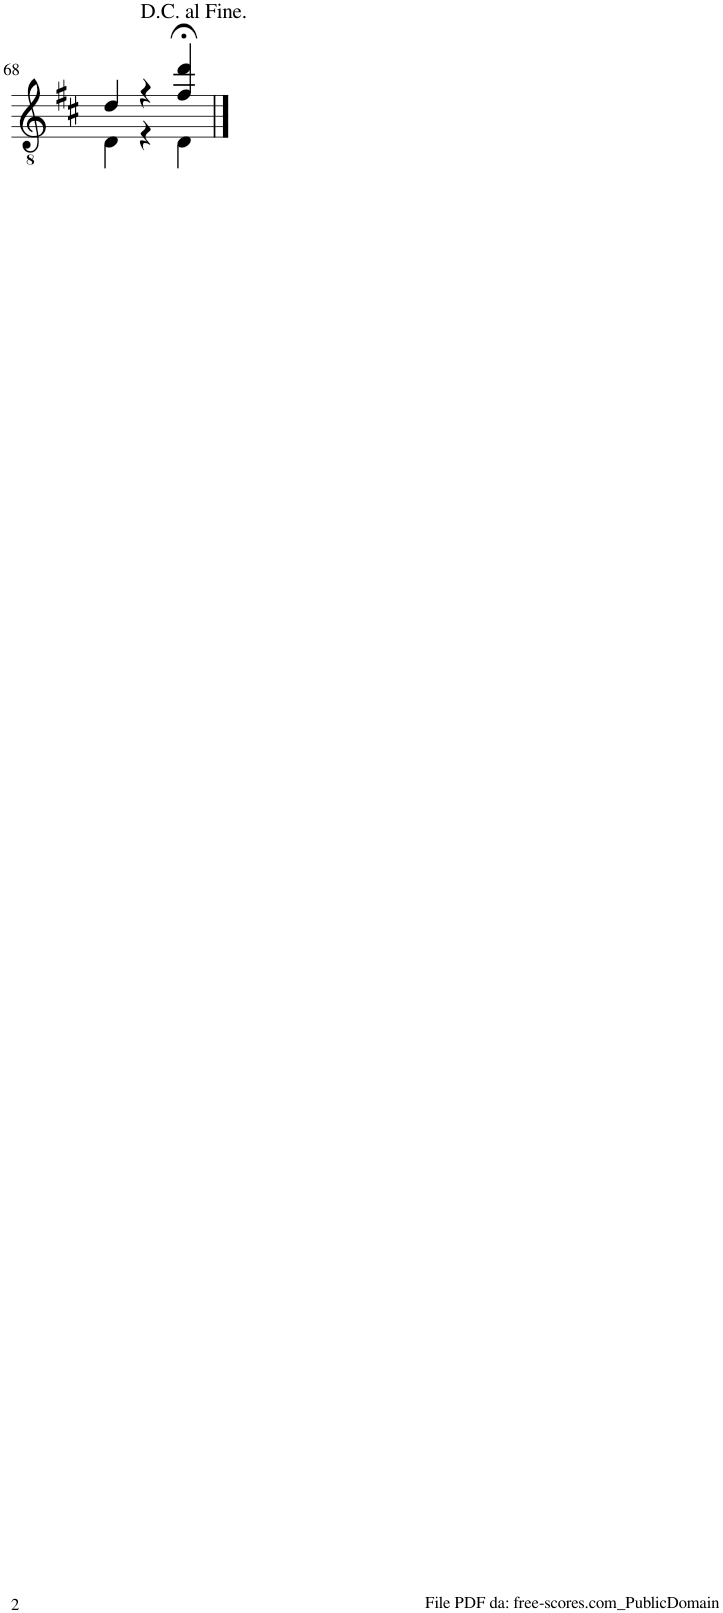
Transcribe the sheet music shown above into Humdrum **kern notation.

**kern
*part1
*staff1
*I"Guitar
*I'Guit.
!!LO:PB:g=z
*clefGv2
*k[f#c#]
*M3/4
=68
*^
4d/	4D\
4r	4r
4f#/;< 4dd/;<	4D\
*v	*v
==
*-
